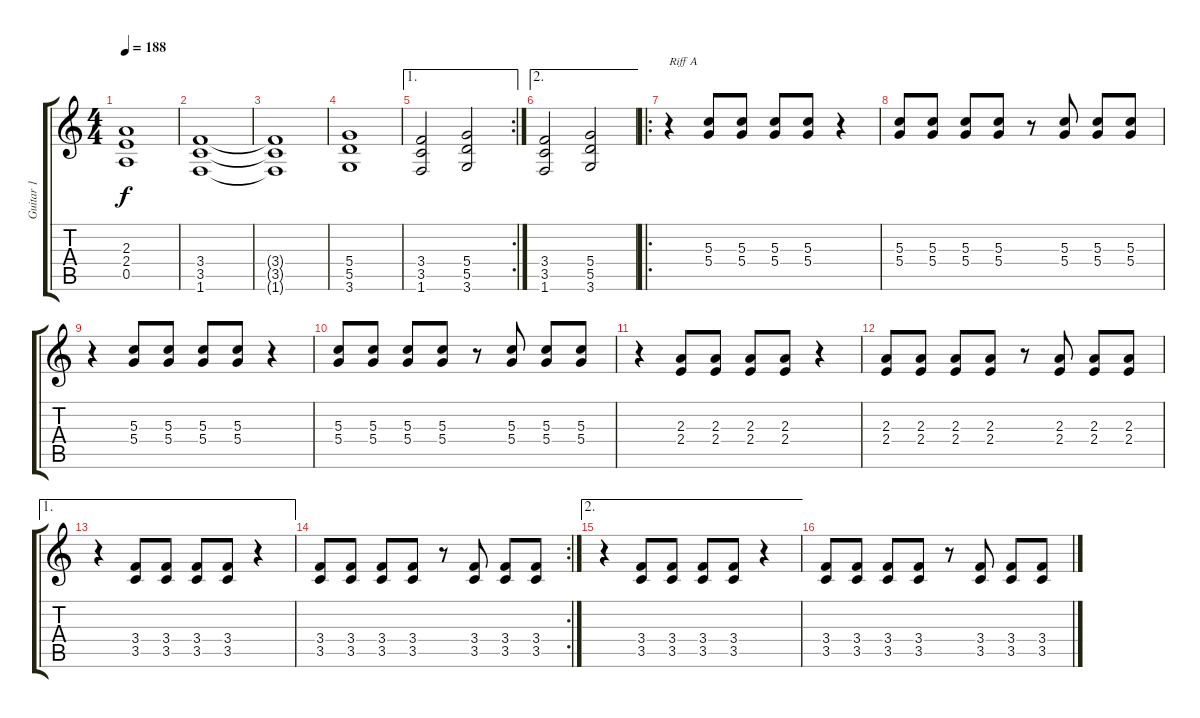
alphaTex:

\track ("Guitar 1" "Guitar 1") {instrument distortionguitar}
\staff {score tabs}
\tuning (E4 B3 G3 D3 A2 E2) {hide}
\ts (4 4)
\tempo 188
\clef g2
\ks c
(2.3{t} 2.4{t} 0.5{t}).1{dy f} |
(3.4 3.5 1.6).1 |
(3.4{t} 3.5{t} 1.6{t}).1 |
(5.4 5.5 3.6).1 |
\ae 1
\rc 2
(3.4 3.5 1.6).2 (5.4 5.5 3.6).2 |
\ae 2
(3.4 3.5 1.6).2 (5.4 5.5 3.6).2 |
\ro
r.4{txt "Riff A"} (5.3 5.4).8 (5.3 5.4).8 (5.3 5.4).8 (5.3 5.4).8 r.4 |
(5.3 5.4).8 (5.3 5.4).8 (5.3 5.4).8 (5.3 5.4).8 r.8 (5.3 5.4).8 (5.3 5.4).8 (5.3 5.4).8 |
r.4 (5.3 5.4).8 (5.3 5.4).8 (5.3 5.4).8 (5.3 5.4).8 r.4 |
(5.3 5.4).8 (5.3 5.4).8 (5.3 5.4).8 (5.3 5.4).8 r.8 (5.3 5.4).8 (5.3 5.4).8 (5.3 5.4).8 |
r.4 (2.3 2.4).8 (2.3 2.4).8 (2.3 2.4).8 (2.3 2.4).8 r.4 |
(2.3 2.4).8 (2.3 2.4).8 (2.3 2.4).8 (2.3 2.4).8 r.8 (2.3 2.4).8 (2.3 2.4).8 (2.3 2.4).8 |
\ae 1
r.4 (3.4 3.5).8 (3.4 3.5).8 (3.4 3.5).8 (3.4 3.5).8 r.4 |
\rc 2
(3.4 3.5).8 (3.4 3.5).8 (3.4 3.5).8 (3.4 3.5).8 r.8 (3.4 3.5).8 (3.4 3.5).8 (3.4 3.5).8 |
\ae 2
r.4 (3.4 3.5).8 (3.4 3.5).8 (3.4 3.5).8 (3.4 3.5).8 r.4 |
(3.4 3.5).8 (3.4 3.5).8 (3.4 3.5).8 (3.4 3.5).8 r.8 (3.4 3.5).8 (3.4 3.5).8 (3.4 3.5).8
